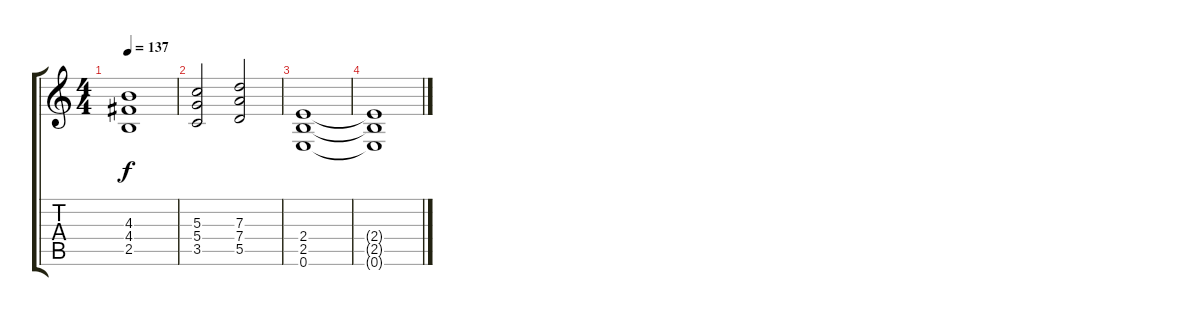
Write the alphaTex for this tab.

\track "" {instrument distortionguitar}
\staff {score tabs}
\tuning (E4 B3 G3 D3 A2 E2) {hide}
\ts (4 4)
\tempo 137
\clef g2
\ks c
(4.3 4.4 2.5).1{dy f} |
(5.3 5.4 3.5).2 (7.3 7.4 5.5).2 |
(2.4 2.5 0.6).1 |
(2.4{t} 2.5{t} 0.6{t}).1
